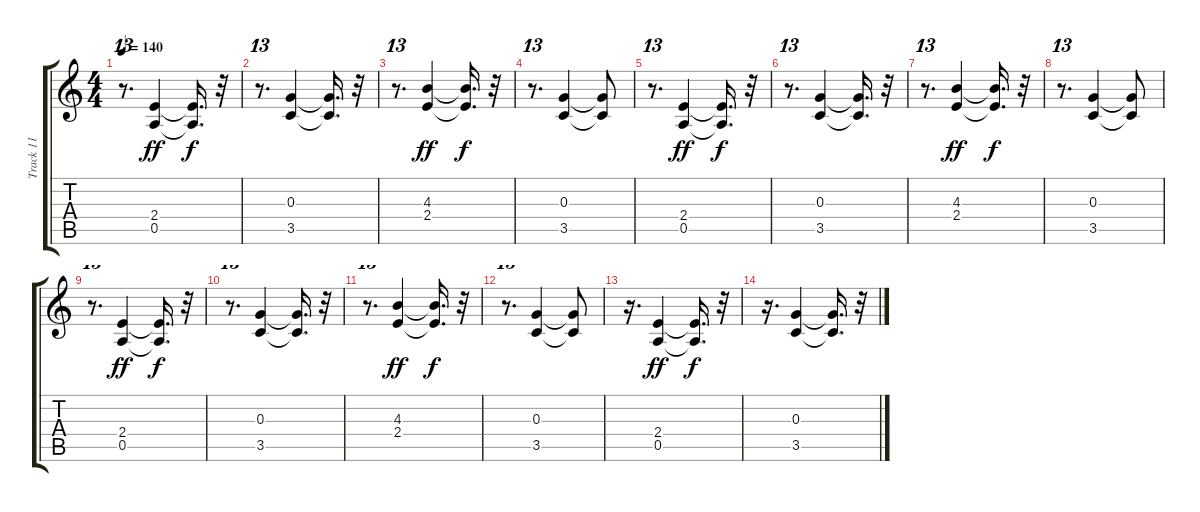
\track ("Track 11" "Track 11") {instrument acousticguitarsteel}
\staff {score tabs}
\tuning (E4 B3 G3 D3 A2 E2) {hide}
\ts (4 4)
\tempo 140
\clef g2
\ks c
r.8{d tu (13 8) dy f} (2.4 0.5).4{dy ff} (2.4{t} 0.5{t}).16{d dy f} r.32 |
r.8{d tu (13 8)} (0.3 3.5).4 (0.3{t} 3.5{t}).16{d} r.32 |
r.8{d tu (13 8)} (4.3 2.4).4{dy ff} (4.3{t} 2.4{t}).16{d dy f} r.32 |
r.8{d tu (13 8)} (0.3 3.5).4 (0.3{t} 3.5{t}).8 |
r.8{d tu (13 8)} (2.4 0.5).4{dy ff} (2.4{t} 0.5{t}).16{d dy f} r.32 |
r.8{d tu (13 8)} (0.3 3.5).4 (0.3{t} 3.5{t}).16{d} r.32 |
r.8{d tu (13 8)} (4.3 2.4).4{dy ff} (4.3{t} 2.4{t}).16{d dy f} r.32 |
r.8{d tu (13 8)} (0.3 3.5).4 (0.3{t} 3.5{t}).8 |
r.8{d tu (13 8)} (2.4 0.5).4{dy ff} (2.4{t} 0.5{t}).16{d dy f} r.32 |
r.8{d tu (13 8)} (0.3 3.5).4 (0.3{t} 3.5{t}).16{d} r.32 |
r.8{d tu (13 8)} (4.3 2.4).4{dy ff} (4.3{t} 2.4{t}).16{d dy f} r.32 |
r.8{d tu (13 8)} (0.3 3.5).4 (0.3{t} 3.5{t}).8 |
r.16{d} (2.4 0.5).4{dy ff} (2.4{t} 0.5{t}).16{d dy f} r.32 |
r.16{d} (0.3 3.5).4 (0.3{t} 3.5{t}).16{d} r.32
